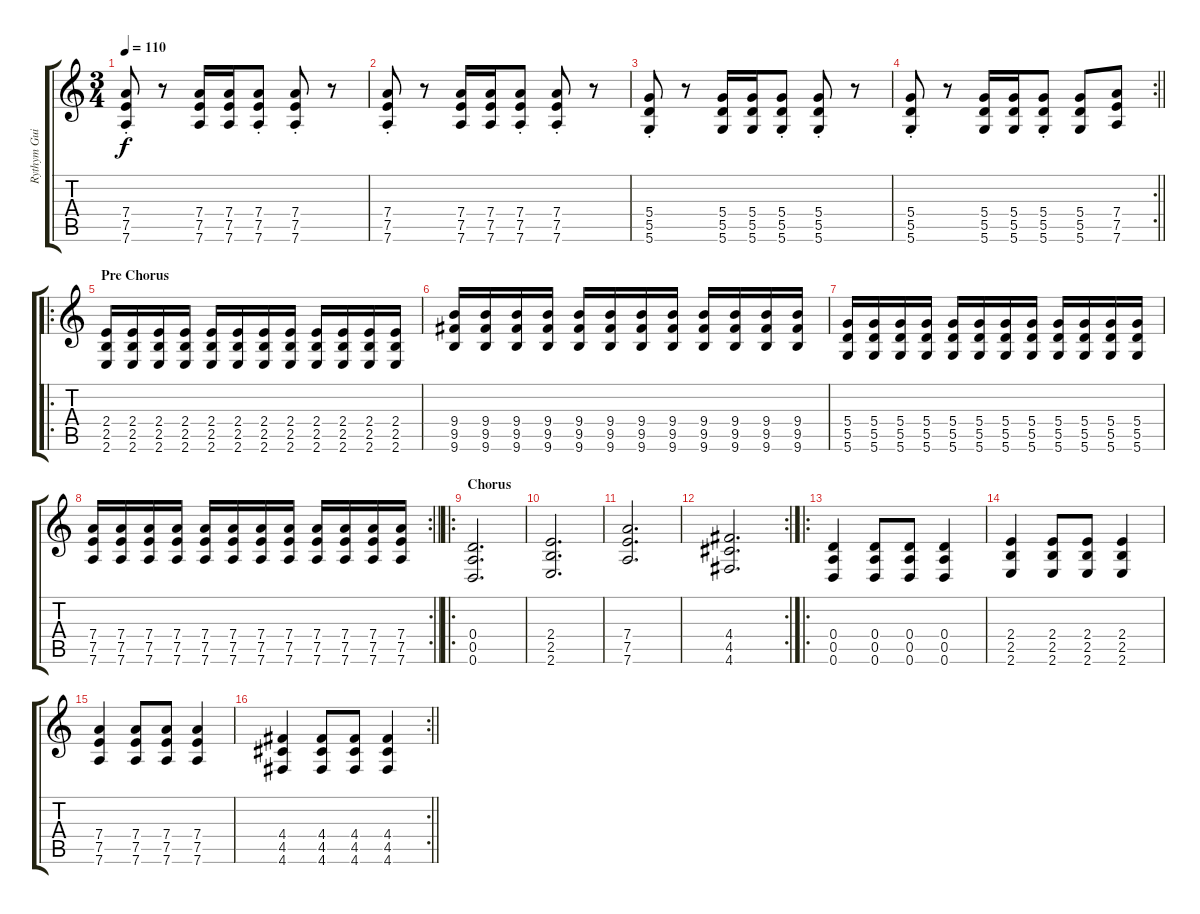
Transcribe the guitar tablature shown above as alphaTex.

\track ("Rythym Guitar" "Rythym Gui") {instrument overdrivenguitar}
\staff {score tabs}
\tuning (E4 B3 G3 D3 A2 D2) {hide}
\ts (3 4)
\tempo 110
\clef g2
\ks c
(7.4 7.5 7.6{st}).8{dy f} r.8 (7.4 7.5 7.6).16 (7.4 7.5 7.6).16 (7.4{st} 7.5{st} 7.6{st}).8 (7.4 7.5 7.6{st}).8 r.8 |
(7.4 7.5 7.6{st}).8 r.8 (7.4 7.5 7.6).16 (7.4 7.5 7.6).16 (7.4{st} 7.5{st} 7.6{st}).8 (7.4 7.5 7.6{st}).8 r.8 |
(5.4 5.5 5.6{st}).8 r.8 (5.4 5.5 5.6).16 (5.4 5.5 5.6).16 (5.4{st} 5.5{st} 5.6{st}).8 (5.4 5.5 5.6{st}).8 r.8 |
\rc 2
\barLineRight lightlight
(5.4 5.5 5.6{st}).8 r.8 (5.4 5.5 5.6).16 (5.4 5.5 5.6).16 (5.4{st} 5.5{st} 5.6{st}).8 (5.4 5.5 5.6).8 (7.4 7.5 7.6).8 |
\ro
\section ("" "Pre Chorus")
(2.4 2.5 2.6).16 (2.4 2.5 2.6).16 (2.4 2.5 2.6).16 (2.4 2.5 2.6).16 (2.4 2.5 2.6).16 (2.4 2.5 2.6).16 (2.4 2.5 2.6).16 (2.4 2.5 2.6).16 (2.4 2.5 2.6).16 (2.4 2.5 2.6).16 (2.4 2.5 2.6).16 (2.4 2.5 2.6).16 |
(9.4 9.5 9.6).16 (9.4 9.5 9.6).16 (9.4 9.5 9.6).16 (9.4 9.5 9.6).16 (9.4 9.5 9.6).16 (9.4 9.5 9.6).16 (9.4 9.5 9.6).16 (9.4 9.5 9.6).16 (9.4 9.5 9.6).16 (9.4 9.5 9.6).16 (9.4 9.5 9.6).16 (9.4 9.5 9.6).16 |
(5.4 5.5 5.6).16 (5.4 5.5 5.6).16 (5.4 5.5 5.6).16 (5.4 5.5 5.6).16 (5.4 5.5 5.6).16 (5.4 5.5 5.6).16 (5.4 5.5 5.6).16 (5.4 5.5 5.6).16 (5.4 5.5 5.6).16 (5.4 5.5 5.6).16 (5.4 5.5 5.6).16 (5.4 5.5 5.6).16 |
\rc 2
\barLineRight lightlight
(7.4 7.5 7.6).16 (7.4 7.5 7.6).16 (7.4 7.5 7.6).16 (7.4 7.5 7.6).16 (7.4 7.5 7.6).16 (7.4 7.5 7.6).16 (7.4 7.5 7.6).16 (7.4 7.5 7.6).16 (7.4 7.5 7.6).16 (7.4 7.5 7.6).16 (7.4 7.5 7.6).16 (7.4 7.5 7.6).16 |
\ro
\section ("" "Chorus")
(0.4 0.5 0.6).2{d} |
(2.4 2.5 2.6).2{d} |
(7.4 7.5 7.6).2{d} |
\rc 2
(4.4 4.5 4.6).2{d} |
\ro
(0.4 0.5 0.6).4 (0.4 0.5 0.6).8 (0.4 0.5 0.6).8 (0.4 0.5 0.6).4 |
(2.4 2.5 2.6).4 (2.4 2.5 2.6).8 (2.4 2.5 2.6).8 (2.4 2.5 2.6).4 |
(7.4 7.5 7.6).4 (7.4 7.5 7.6).8 (7.4 7.5 7.6).8 (7.4 7.5 7.6).4 |
\rc 2
\barLineRight lightlight
(4.4 4.5 4.6).4 (4.4 4.5 4.6).8 (4.4 4.5 4.6).8 (4.4 4.5 4.6).4
